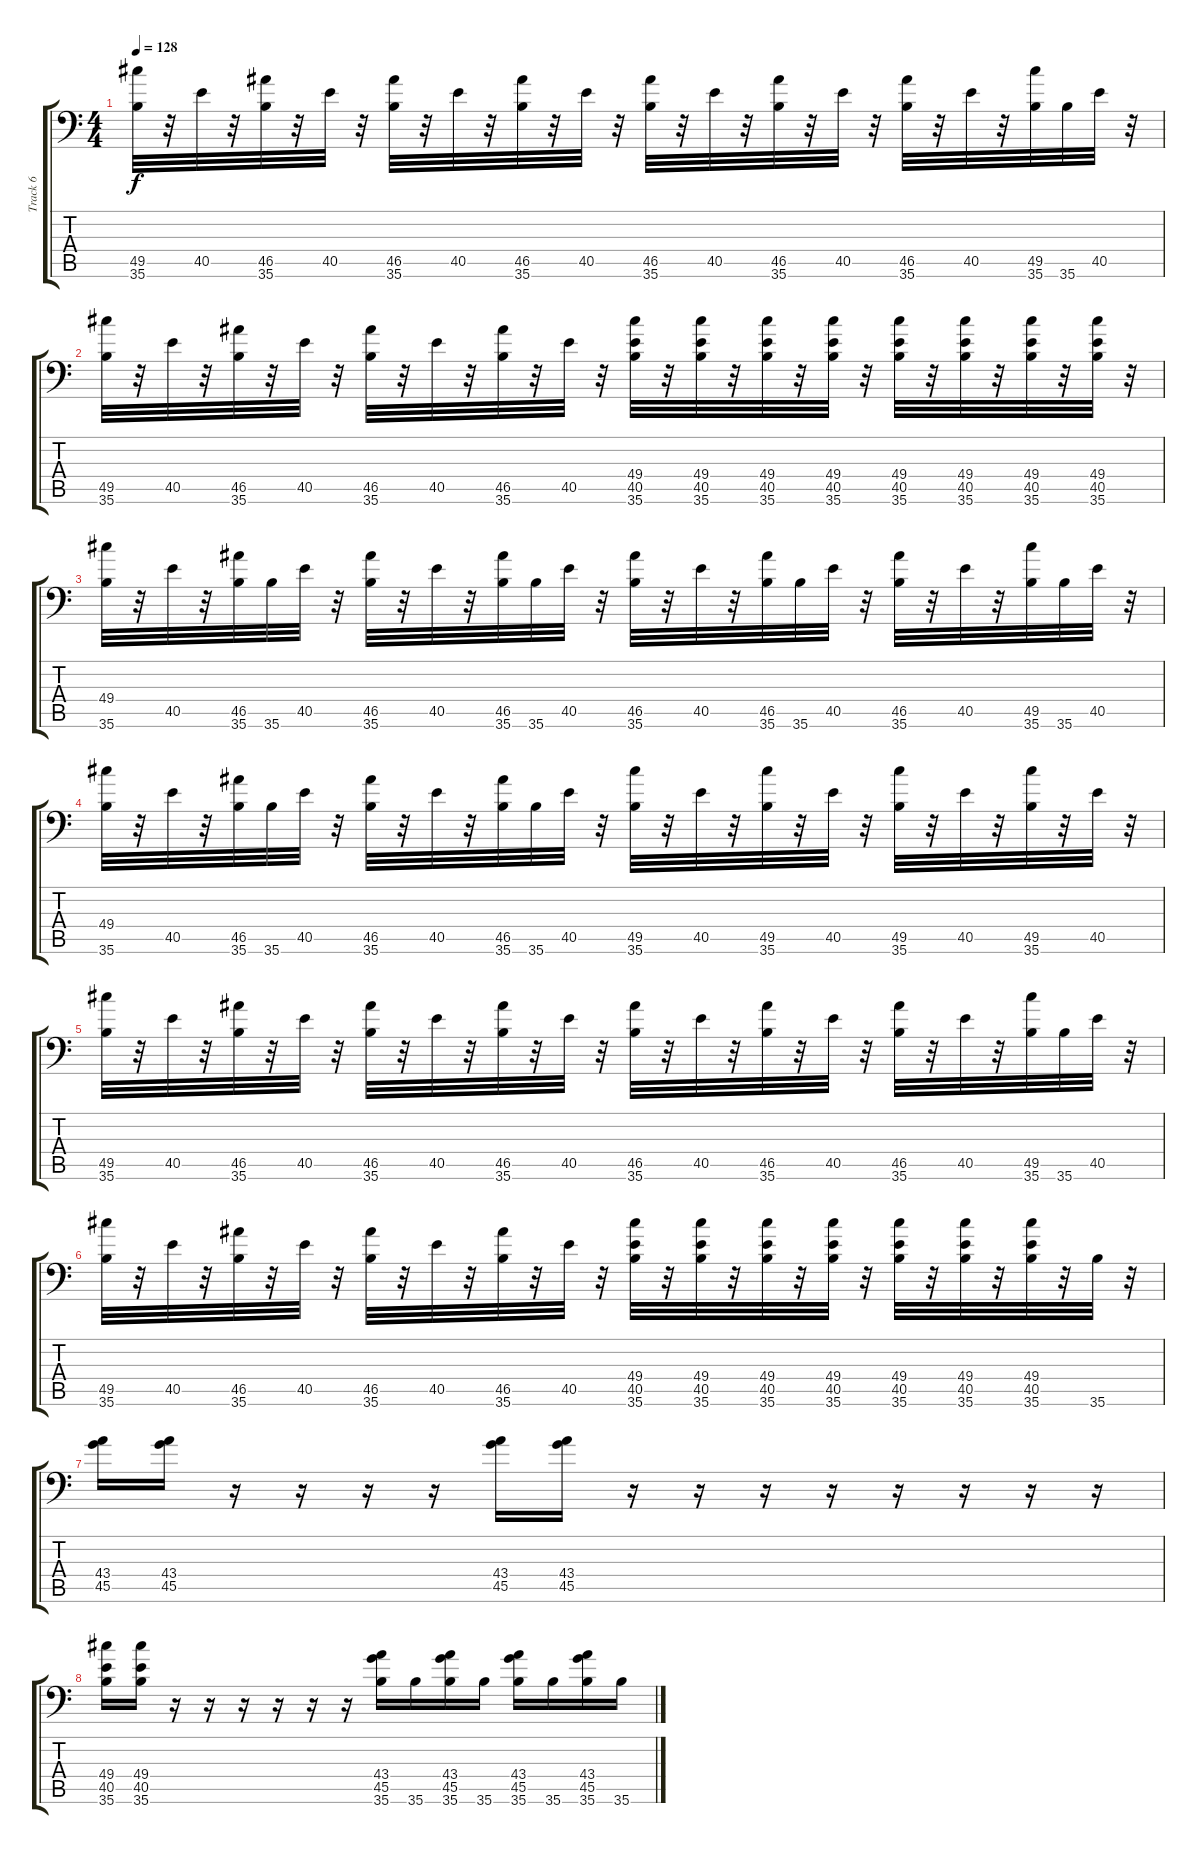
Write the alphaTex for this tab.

\track ("Track 6" "Track 6") {instrument acousticgrandpiano}
\staff {score tabs}
\tuning (C-1 C-1 C-1 C-1 C-1 C-1) {hide}
\ts (4 4)
\tempo 128
\clef f4
\ks c
(49.5 35.6).32{dy f} r.32 40.5.32 r.32 (46.5 35.6).32 r.32 40.5.32 r.32 (46.5 35.6).32 r.32 40.5.32 r.32 (46.5 35.6).32 r.32 40.5.32 r.32 (46.5 35.6).32 r.32 40.5.32 r.32 (46.5 35.6).32 r.32 40.5.32 r.32 (46.5 35.6).32 r.32 40.5.32 r.32 (49.5 35.6).32 35.6.32 40.5.32 r.32 |
(49.5 35.6).32 r.32 40.5.32 r.32 (46.5 35.6).32 r.32 40.5.32 r.32 (46.5 35.6).32 r.32 40.5.32 r.32 (46.5 35.6).32 r.32 40.5.32 r.32 (49.4 40.5 35.6).32 r.32 (49.4 40.5 35.6).32 r.32 (49.4 40.5 35.6).32 r.32 (49.4 40.5 35.6).32 r.32 (49.4 40.5 35.6).32 r.32 (49.4 40.5 35.6).32 r.32 (49.4 40.5 35.6).32 r.32 (49.4 40.5 35.6).32 r.32 |
(49.4 35.6).32 r.32 40.5.32 r.32 (46.5 35.6).32 35.6.32 40.5.32 r.32 (46.5 35.6).32 r.32 40.5.32 r.32 (46.5 35.6).32 35.6.32 40.5.32 r.32 (46.5 35.6).32 r.32 40.5.32 r.32 (46.5 35.6).32 35.6.32 40.5.32 r.32 (46.5 35.6).32 r.32 40.5.32 r.32 (49.5 35.6).32 35.6.32 40.5.32 r.32 |
(49.4 35.6).32 r.32 40.5.32 r.32 (46.5 35.6).32 35.6.32 40.5.32 r.32 (46.5 35.6).32 r.32 40.5.32 r.32 (46.5 35.6).32 35.6.32 40.5.32 r.32 (49.5 35.6).32 r.32 40.5.32 r.32 (49.5 35.6).32 r.32 40.5.32 r.32 (49.5 35.6).32 r.32 40.5.32 r.32 (49.5 35.6).32 r.32 40.5.32 r.32 |
(49.5 35.6).32 r.32 40.5.32 r.32 (46.5 35.6).32 r.32 40.5.32 r.32 (46.5 35.6).32 r.32 40.5.32 r.32 (46.5 35.6).32 r.32 40.5.32 r.32 (46.5 35.6).32 r.32 40.5.32 r.32 (46.5 35.6).32 r.32 40.5.32 r.32 (46.5 35.6).32 r.32 40.5.32 r.32 (49.5 35.6).32 35.6.32 40.5.32 r.32 |
(49.5 35.6).32 r.32 40.5.32 r.32 (46.5 35.6).32 r.32 40.5.32 r.32 (46.5 35.6).32 r.32 40.5.32 r.32 (46.5 35.6).32 r.32 40.5.32 r.32 (49.4 40.5 35.6).32 r.32 (49.4 40.5 35.6).32 r.32 (49.4 40.5 35.6).32 r.32 (49.4 40.5 35.6).32 r.32 (49.4 40.5 35.6).32 r.32 (49.4 40.5 35.6).32 r.32 (49.4 40.5 35.6).32 r.32 35.6.32 r.32 |
(43.4 45.5).16 (43.4 45.5).16 r.16 r.16 r.16 r.16 (43.4 45.5).16 (43.4 45.5).16 r.16 r.16 r.16 r.16 r.16 r.16 r.16 r.16 |
(49.4 40.5 35.6).16 (49.4 40.5 35.6).16 r.16 r.16 r.16 r.16 r.16 r.16 (43.4 45.5 35.6).16 35.6.16 (43.4 45.5 35.6).16 35.6.16 (43.4 45.5 35.6).16 35.6.16 (43.4 45.5 35.6).16 35.6.16
